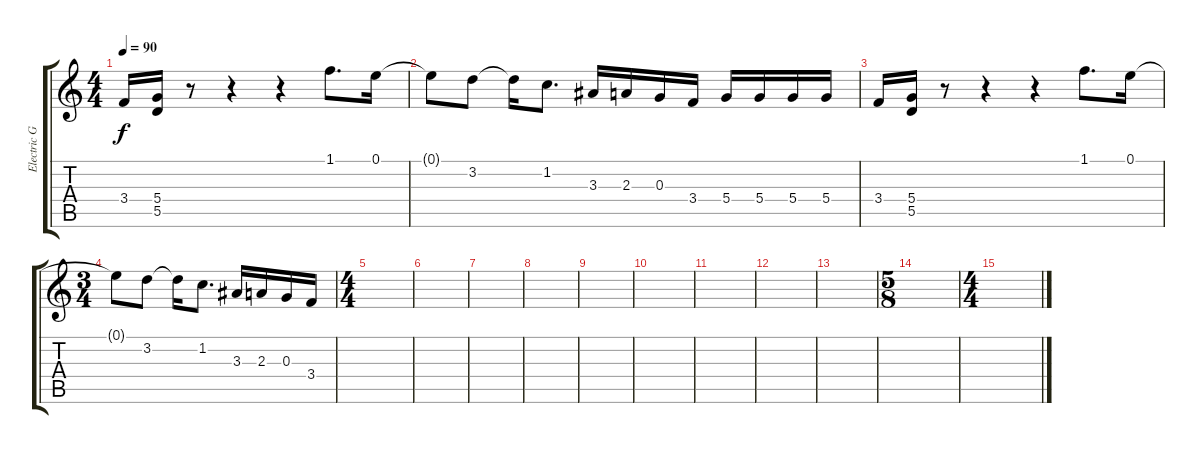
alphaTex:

\track ("Electric Guitar III (Fills)" "Electric G") {instrument overdrivenguitar}
\staff {score tabs}
\tuning (E4 B3 G3 D3 A2 E2) {hide}
\ts (4 4)
\tempo 90
\clef g2
\ks c
3.4.16{dy f} (5.4 5.5).16 r.8 r.4 r.4 1.1.8{d} 0.1.16 |
0.1{t}.8 3.2.8 3.2{t}.16 1.2.8{d} 3.3.16 2.3.16 0.3.16 3.4.16 5.4.16 5.4.16 5.4.16 5.4.16 |
3.4.16 (5.4 5.5).16 r.8 r.4 r.4 1.1.8{d} 0.1.16 |
\ts (3 4)
0.1{t}.8 3.2.8 3.2{t}.16 1.2.8{d} 3.3.16 2.3.16 0.3.16 3.4.16 |
\ts (4 4)
|
|
|
|
|
|
|
|
|
\ts (5 8)
|
\ts (4 4)
